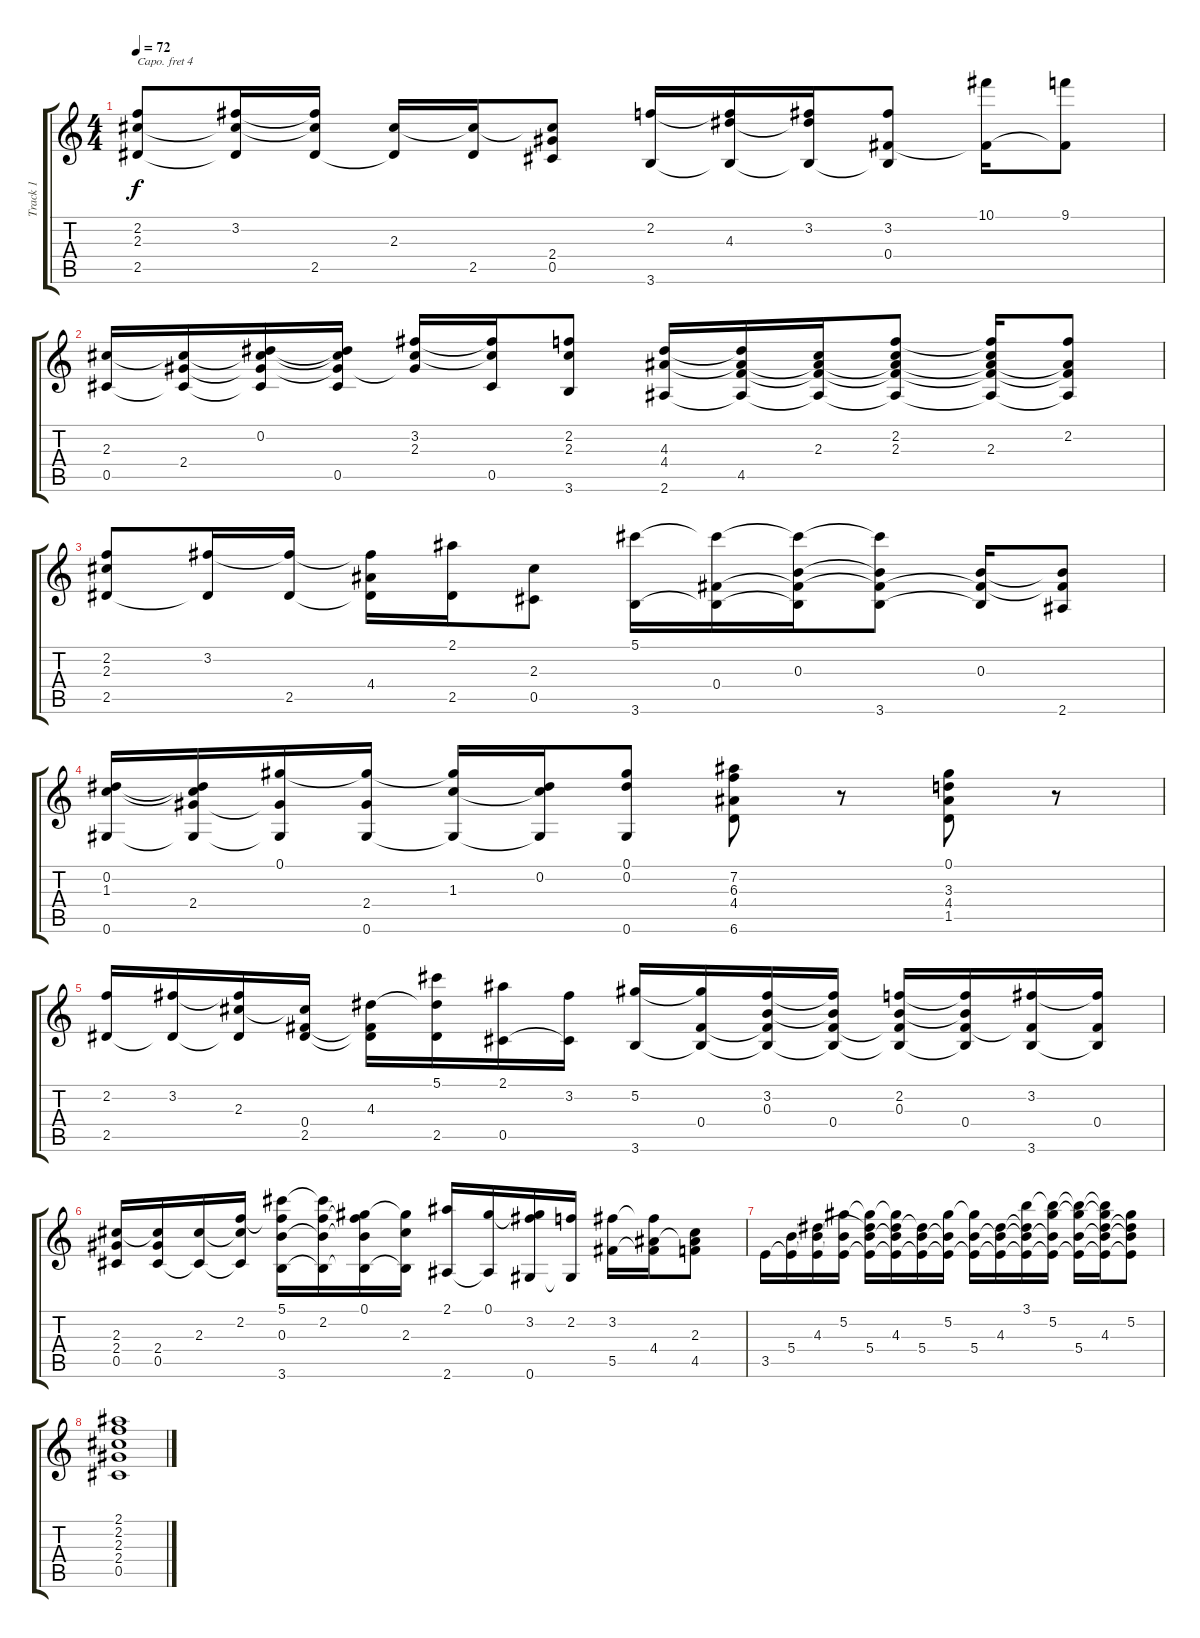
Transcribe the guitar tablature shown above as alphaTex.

\track ("Track 1" "Track 1") {instrument acousticguitarnylon}
\staff {score tabs}
\capo 4
\tuning (E4 B3 G3 D3 A2 E2) {hide}
\ts (4 4)
\tempo 72
\clef g2
\ks c
(2.2 2.3 2.5).8{dy f} (3.2 2.3{t} 2.5{t}).16 (3.2{t} 2.3{t} 2.5).16 (2.3 2.5{t}).16 (2.3{t} 2.5).16 (2.3{t} 2.4 0.5).8 (2.2 3.6).16 (2.2{t} 4.3 3.6{t}).16 (3.2 4.3{t} 3.6{t}).16 (3.2 0.4 3.6{t}).8 (10.1 0.4{t}).16 (9.1 0.4{t}).8 |
(2.3 0.5).16 (2.3{t} 2.4 0.5{t}).16 (0.2 2.3{t} 2.4{t} 0.5{t}).16 (0.2{t} 2.3{t} 2.4{t} 0.5).16 (3.2 2.3 2.4{t}).16 (3.2{t} 2.3{t} 0.5).16 (2.2 2.3 3.6).8 (4.3 4.4 2.6).16 (4.3{t} 4.4{t} 4.5 2.6{t}).16 (2.3 4.4{t} 4.5{t} 2.6{t}).16 (2.2 2.3 4.4{t} 4.5{t} 2.6{t}).8 (2.2{t} 2.3 4.4{t} 4.5{t} 2.6{t}).16 (2.2 4.4{t} 4.5{t} 2.6{t}).8 |
(2.2 2.3 2.5).8 (3.2 2.5{t}).16 (3.2{t} 2.5).16 (3.2{t} 4.4 2.5{t}).16 (2.1 2.5).16 (2.3 0.5).8 (5.1 3.6).16 (5.1{t} 0.4 3.6{t}).16 (5.1{t} 0.3 0.4{t} 3.6{t}).16 (5.1{t} 0.3{t} 0.4{t} 3.6).8 (0.3 0.4{t} 3.6{t}).16 (0.3{t} 0.4{t} 2.6).8 |
(0.2 1.3 0.6).16 (0.2{t} 1.3{t} 2.4 0.6{t}).16 (0.1 2.4{t} 0.6{t}).16 (0.1{t} 2.4 0.6).16 (0.1{t} 1.3 0.6{t}).16 (0.2 1.3{t} 0.6{t}).16 (0.1 0.2 0.6).8 (7.2 6.3 4.4 6.6).8 r.8 (0.1 3.3 4.4 1.5).8 r.8 |
(2.2 2.5).16 (3.2 2.5{t}).16 (3.2{t} 2.3 2.5{t}).16 (2.3{t} 0.4 2.5).16 (4.3 0.4{t} 2.5{t}).16 (5.1 4.3{t} 2.5).16 (2.1 0.5).16 (3.2 0.5{t}).16 (5.2 3.6).16 (5.2{t} 0.4 3.6{t}).16 (3.2 0.3 0.4{t} 3.6{t}).16 (3.2{t} 0.3{t} 0.4 3.6{t}).16 (2.2 0.3 0.4{t} 3.6{t}).16 (2.2{t} 0.3{t} 0.4 3.6{t}).16 (3.2 0.4{t} 3.6).16 (3.2{t} 0.4 3.6{t}).16 |
(2.3 2.4 0.5).16 (2.3{t} 2.4 0.5).16 (2.3 0.5{t}).16 (2.2 2.3{t} 0.5{t}).16 (5.1 2.2{t} 0.3 3.6).16 (5.1{t} 2.2 0.3{t} 3.6{t}).16 (0.1 2.2{t} 0.3{t} 3.6{t}).16 (0.1{t} 2.3 3.6{t}).16 (2.1 2.6).16 (0.1 2.6{t}).16 (0.1{t} 3.2 0.6).16 (2.2 0.6{t}).16 (3.2 5.5).16 (3.2{t} 4.4 5.5{t}).16 (2.3 4.4{t} 4.5).8 |
3.5.16 (5.4 3.5{t}).16 (4.3 5.4{t} 3.5{t}).16 (5.2 5.4{t} 3.5{t}).16 (5.2{t} 4.3{t} 5.4 3.5{t}).16 (5.2{t} 4.3 5.4{t} 3.5{t}).16 (4.3{t} 5.4 3.5{t}).16 (5.2 5.4{t} 3.5{t}).16 (5.2{t} 5.4 3.5{t}).16 (4.3 5.4{t} 3.5{t}).16 (3.1 4.3{t} 5.4{t} 3.5{t}).16 (3.1{t} 5.2 5.4{t} 3.5{t}).16 (3.1{t} 5.2{t} 5.4 3.5{t}).16 (3.1{t} 5.2{t} 4.3 5.4{t} 3.5{t}).16 (5.2 4.3{t} 5.4{t} 3.5{t}).8 |
(2.1 2.2 2.3 2.4 0.5).1
